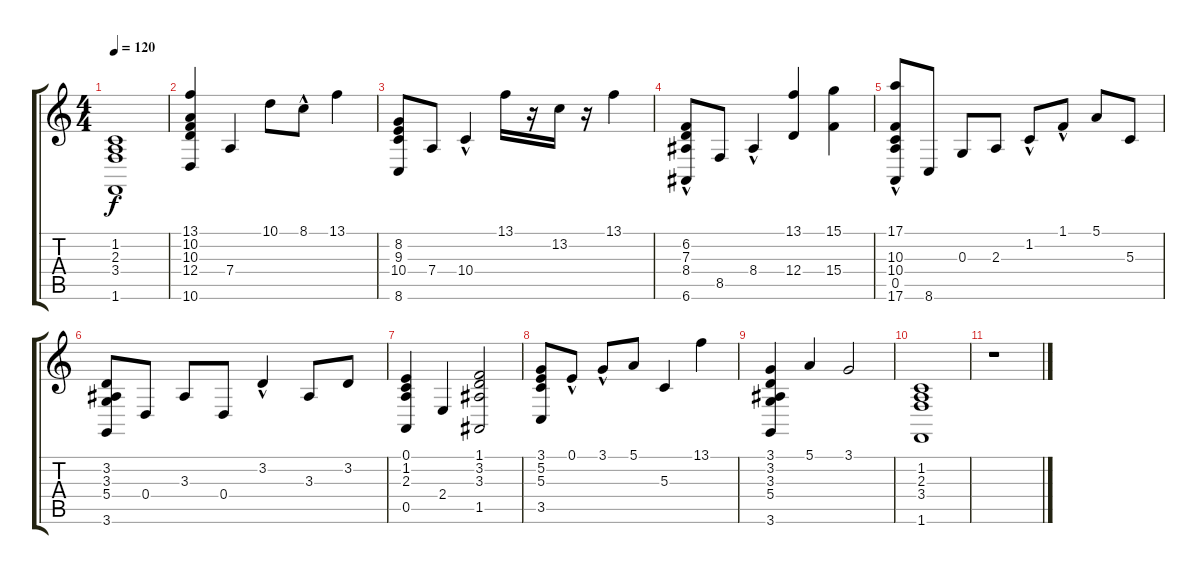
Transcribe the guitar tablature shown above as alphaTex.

\track "" {instrument acousticgrandpiano}
\staff {score tabs}
\tuning (E4 B3 G3 D3 A2 E2) {hide}
\ts (4 4)
\tempo 120
\clef g2
\ks c
(1.2 2.3 3.4 1.6).1{dy f} |
(13.1 10.2 10.3 12.4 10.6).4 7.4.4 10.1.8 8.1{hac}.8 13.1.4 |
(8.2 9.3 10.4 8.6).8 7.4.8 10.4{hac}.4 13.1.16 r.16 13.2.16 r.16 13.1.4 |
(6.2{hac} 7.3 8.4 6.6).8 8.5.8 8.4{hac}.4 (13.1 12.4).4 (15.1 15.4).4 |
(17.1{hac} 10.3 10.4 0.5 17.6{hac}).8 8.6.8 0.3.8 2.3.8 1.2{hac}.8 1.1{hac}.8 5.1.8 5.3.8 |
(3.2 3.3 5.4 3.6).8 0.4.8 3.3.8 0.4.8 3.2{hac}.4 3.3.8 3.2.8 |
(0.1 1.2 2.3 0.5).4 2.4.4 (1.1 3.2 3.3 1.5).2 |
(3.1 5.2 5.3 3.5).8 0.1{hac}.8 3.1{hac}.8 5.1.8 5.3.4 13.1.4 |
(3.1 3.2 3.3 5.4 3.6).4 5.1.4 3.1.2 |
(1.2 2.3 3.4 1.6).1 |
r.1
